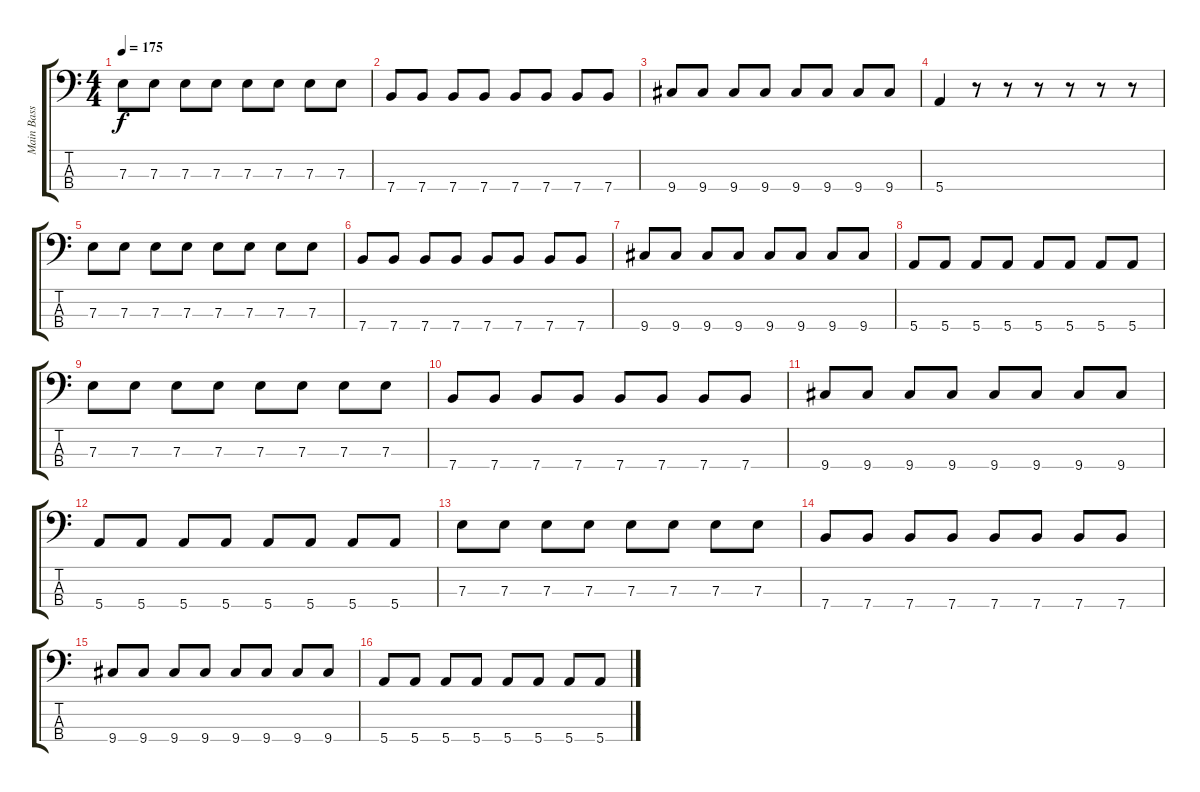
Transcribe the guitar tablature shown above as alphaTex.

\track ("Main Bass" "Main Bass") {instrument electricbassfinger}
\staff {score tabs}
\tuning (G2 D2 A1 E1) {hide}
\ts (4 4)
\tempo 175
\clef f4
\ks c
7.3.8{dy f} 7.3.8 7.3.8 7.3.8 7.3.8 7.3.8 7.3.8 7.3.8 |
7.4.8 7.4.8 7.4.8 7.4.8 7.4.8 7.4.8 7.4.8 7.4.8 |
9.4.8 9.4.8 9.4.8 9.4.8 9.4.8 9.4.8 9.4.8 9.4.8 |
5.4.4 r.8 r.8 r.8 r.8 r.8 r.8 |
7.3.8 7.3.8 7.3.8 7.3.8 7.3.8 7.3.8 7.3.8 7.3.8 |
7.4.8 7.4.8 7.4.8 7.4.8 7.4.8 7.4.8 7.4.8 7.4.8 |
9.4.8 9.4.8 9.4.8 9.4.8 9.4.8 9.4.8 9.4.8 9.4.8 |
5.4.8 5.4.8 5.4.8 5.4.8 5.4.8 5.4.8 5.4.8 5.4.8 |
7.3.8 7.3.8 7.3.8 7.3.8 7.3.8 7.3.8 7.3.8 7.3.8 |
7.4.8 7.4.8 7.4.8 7.4.8 7.4.8 7.4.8 7.4.8 7.4.8 |
9.4.8 9.4.8 9.4.8 9.4.8 9.4.8 9.4.8 9.4.8 9.4.8 |
5.4.8 5.4.8 5.4.8 5.4.8 5.4.8 5.4.8 5.4.8 5.4.8 |
7.3.8 7.3.8 7.3.8 7.3.8 7.3.8 7.3.8 7.3.8 7.3.8 |
7.4.8 7.4.8 7.4.8 7.4.8 7.4.8 7.4.8 7.4.8 7.4.8 |
9.4.8 9.4.8 9.4.8 9.4.8 9.4.8 9.4.8 9.4.8 9.4.8 |
5.4.8 5.4.8 5.4.8 5.4.8 5.4.8 5.4.8 5.4.8 5.4.8
